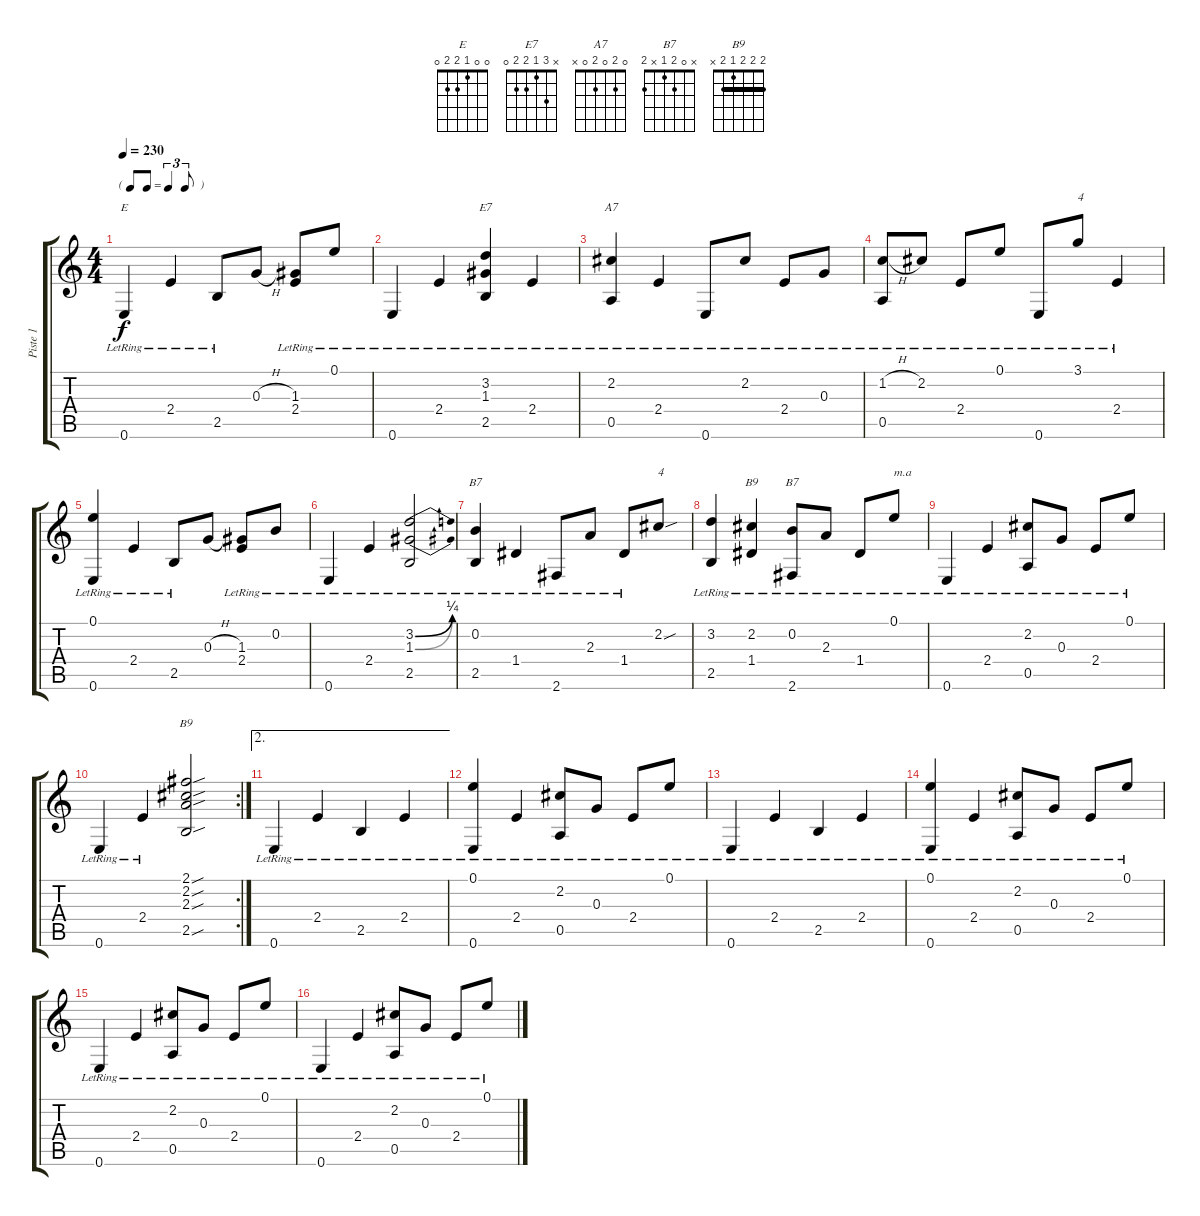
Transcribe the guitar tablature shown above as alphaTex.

\track ("Piste 1" "Piste 1") {instrument acousticguitarnylon}
\staff {score tabs}
\tuning (E4 B3 G3 D3 A2 E2) {hide}
\chord ("E" 0 0 1 2 2 0)
\chord ("E7" x 3 1 2 2 0)
\chord ("A7" 0 2 0 2 0 x)
\chord ("B7" x 0 2 1 2 x)
\chord ("B9" x 2 2 1 2 x)
\chord ("B7" x 0 2 1 x 2)
\chord ("B9" 2 2 2 1 2 x) {barre 2}
\ts (4 4)
\tf triplet8th
\tempo 230
\clef g2
\ks c
0.6{lr}.4{ch "E" dy f} 2.4{lr}.4 2.5{lr}.8 0.3{h}.8 (1.3{lr} 2.4{lr}).8 0.1{lr}.8 |
0.6{lr}.4 2.4{lr}.4 (3.2{lr} 1.3{lr} 2.5{lr}).4{ch "E7"} 2.4{lr}.4 |
(2.2{lr} 0.5{lr}).4{ch "A7"} 2.4{lr}.4 0.6{lr}.8 2.2{lr}.8 2.4{lr}.8 0.3{lr}.8 |
(1.2{h} 0.5{lr}).8 2.2{lr}.8 2.4{lr}.8 0.1{lr}.8 0.6{lr}.8 3.1{lr}.8{txt "4"} 2.4{lr}.4 |
(0.1{lr} 0.6{lr}).4 2.4{lr}.4 2.5{lr}.8 0.3{h}.8 (1.3{lr} 2.4{lr}).8 0.2{lr}.8 |
0.6{lr}.4 2.4{lr}.4 (3.2{be (bend 0 0 60 1)} 1.3{be (bend 0 0 60 1)} 2.5{lr}).2 |
(0.2{lr} 2.5{lr}).4{ch "B7"} 1.4{lr}.4 2.6{lr}.8 2.3{lr}.8 1.4{lr}.8 2.2{sou}.8{txt "4"} |
(3.2{lr} 2.5{lr}).4 (2.2{lr} 1.4{lr}).4{ch "B9"} (0.2{lr} 2.6{lr}).8{ch "B7"} 2.3{lr}.8 1.4{lr}.8 0.1{lr}.8{txt "m.a"} |
0.6{lr}.4 2.4{lr}.4 (2.2{lr} 0.5{lr}).8 0.3{lr}.8 2.4{lr}.8 0.1{lr}.8 |
\rc 2
0.6{lr}.4 2.4{lr}.4 (2.1{sou} 2.2{sou} 2.3{sou} 2.5{sou}).2{ch "B9"} |
\ae 2
0.6{lr}.4 2.4{lr}.4 2.5{lr}.4 2.4{lr}.4 |
(0.1{lr} 0.6{lr}).4 2.4{lr}.4 (2.2{lr} 0.5{lr}).8 0.3{lr}.8 2.4{lr}.8 0.1{lr}.8 |
0.6{lr}.4 2.4{lr}.4 2.5{lr}.4 2.4{lr}.4 |
(0.1{lr} 0.6{lr}).4 2.4{lr}.4 (2.2{lr} 0.5{lr}).8 0.3{lr}.8 2.4{lr}.8 0.1{lr}.8 |
0.6{lr}.4 2.4{lr}.4 (2.2{lr} 0.5{lr}).8 0.3{lr}.8 2.4{lr}.8 0.1{lr}.8 |
0.6{lr}.4 2.4{lr}.4 (2.2{lr} 0.5{lr}).8 0.3{lr}.8 2.4{lr}.8 0.1{lr}.8
